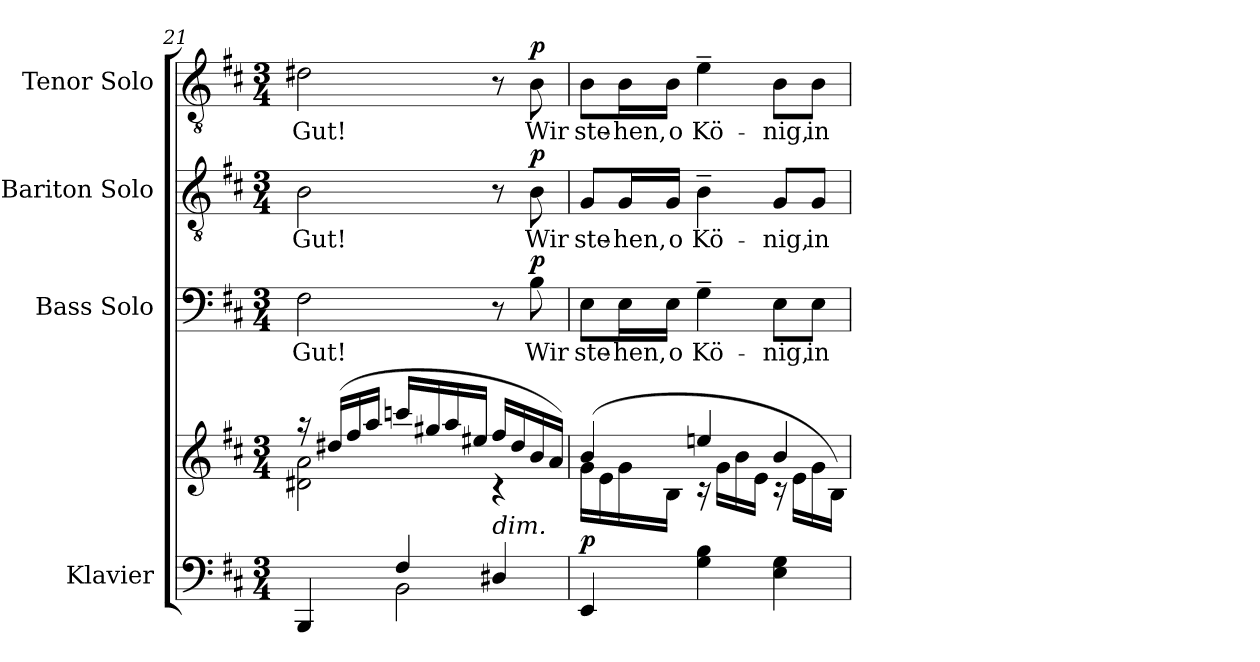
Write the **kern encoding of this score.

**kern	**kern	**dynam	**kern	**text	**dynam	**kern	**text	**dynam	**kern	**text	**dynam
*part4	*part4	*part4	*part3	*part3	*part3	*part2	*part2	*part2	*part1	*part1	*part1
*staff5	*staff4	*staff4/5	*staff3	*staff3	*staff3	*staff2	*staff2	*staff2	*staff1	*staff1	*staff1
*I"Klavier	*	*	*I"Bass Solo	*	*	*I"Bariton Solo	*	*	*I"Tenor Solo	*	*
*	*	*	*I'B S	*	*	*I'B r S	*	*	*I'T S	*	*
!!LO:LB:g=z
*clefF4	*clefG2	*	*clefF4	*	*	*clefGv2	*	*	*clefGv2	*	*
*k[f#c#]	*k[f#c#]	*	*k[f#c#]	*	*	*k[f#c#]	*	*	*k[f#c#]	*	*
*M3/4	*M3/4	*	*M3/4	*	*	*M3/4	*	*	*M3/4	*	*
=21	=21	=21	=21	=21	=21	=21	=21	=21	=21	=21	=21
*^	*^	*	*	*	*	*	*	*	*	*	*
!	!	!	!	!	!	!LO:LY:b	!	!	!LO:LY:b	!	!	!LO:LY:b	!
4BBB/	4ryy	16r	2d#X\ 2a\	.	2F#\	Gut!	.	2B\	Gut!	.	2d#X\	Gut!	.
.	.	(16dd#X/LL	.	.	.	.	.	.	.	.	.	.	.
.	.	16ff#/	.	.	.	.	.	.	.	.	.	.	.
.	.	16aa/JJ	.	.	.	.	.	.	.	.	.	.	.
4F#/	2BB\	16cccn/LL	.	.	.	.	.	.	.	.	.	.	.
.	.	16gg#X/	.	.	.	.	.	.	.	.	.	.	.
.	.	16aa/	.	.	.	.	.	.	.	.	.	.	.
.	.	16ee#X/JJ	.	.	.	.	.	.	.	.	.	.	.
!LO:TX:a:i:t=dim.	!	!	!	!	!	!	!	!	!	!	!	!	!
4D#X/	.	16ff#/LL	4r	.	8r	.	.	8r	.	.	8r	.	.
.	.	16dd#/	.	.	.	.	.	.	.	.	.	.	.
!	!	!	!	!	!	!LO:LY:b	!LO:DY:a	!	!LO:LY:b	!LO:DY:a	!	!LO:LY:b	!LO:DY:a
.	.	16b/	.	.	8B\	Wir	p	8B\	Wir	p	8B\	Wir	p
.	.	16a/JJ)	.	.	.	.	.	.	.	.	.	.	.
*v	*v	*	*	*	*	*	*	*	*	*	*	*	*
=22	=22	=22	=22	=22	=22	=22	=22	=22	=22	=22	=22	=22
!	!	!	!LO:DY:a=2	!	!LO:LY:b	!	!	!LO:LY:b	!	!	!LO:LY:b	!
4EE/	(4b/	16g\LL	p	8E\L	ste-	.	8G/L	ste-	.	8B\L	ste-	.
.	.	16e\	.	.	.	.	.	.	.	.	.	.
!	!	!	!	!	!LO:LY:b	!	!	!LO:LY:b	!	!	!LO:LY:b	!
.	.	16g\	.	16E\L	-hen,	.	16G/L	-hen,	.	16B\L	-hen,	.
!	!	!	!	!	!LO:LY:b	!	!	!LO:LY:b	!	!	!LO:LY:b	!
.	.	16B\JJ	.	16E\JJ	o	.	16G/JJ	o	.	16B\JJ	o	.
!	!	!	!	!	!LO:LY:b	!	!	!LO:LY:b	!	!	!LO:LY:b	!
4G\ 4B\	4een/	16r	.	4G~\	Kö-	.	4B~\	Kö-	.	4e~\	Kö-	.
.	.	16g\LL	.	.	.	.	.	.	.	.	.	.
.	.	16b\	.	.	.	.	.	.	.	.	.	.
.	.	16e\JJ	.	.	.	.	.	.	.	.	.	.
!	!	!	!	!	!LO:LY:b	!	!	!LO:LY:b	!	!	!LO:LY:b	!
4E\ 4G\	4b/	16r	.	8E\L	-nig,	.	8G/L	-nig,	.	8B\L	-nig,	.
.	.	16e\LL	.	.	.	.	.	.	.	.	.	.
!	!	!	!	!	!LO:LY:b	!	!	!LO:LY:b	!	!	!LO:LY:b	!
.	.	16g\	.	8E\J	in	.	8G/J	in	.	8B\J	in	.
.	.	16B\JJ)	.	.	.	.	.	.	.	.	.	.
*	*v	*v	*	*	*	*	*	*	*	*	*	*
=	=	=	=	=	=	=	=	=	=	=	=
*-	*-	*-	*-	*-	*-	*-	*-	*-	*-	*-	*-
